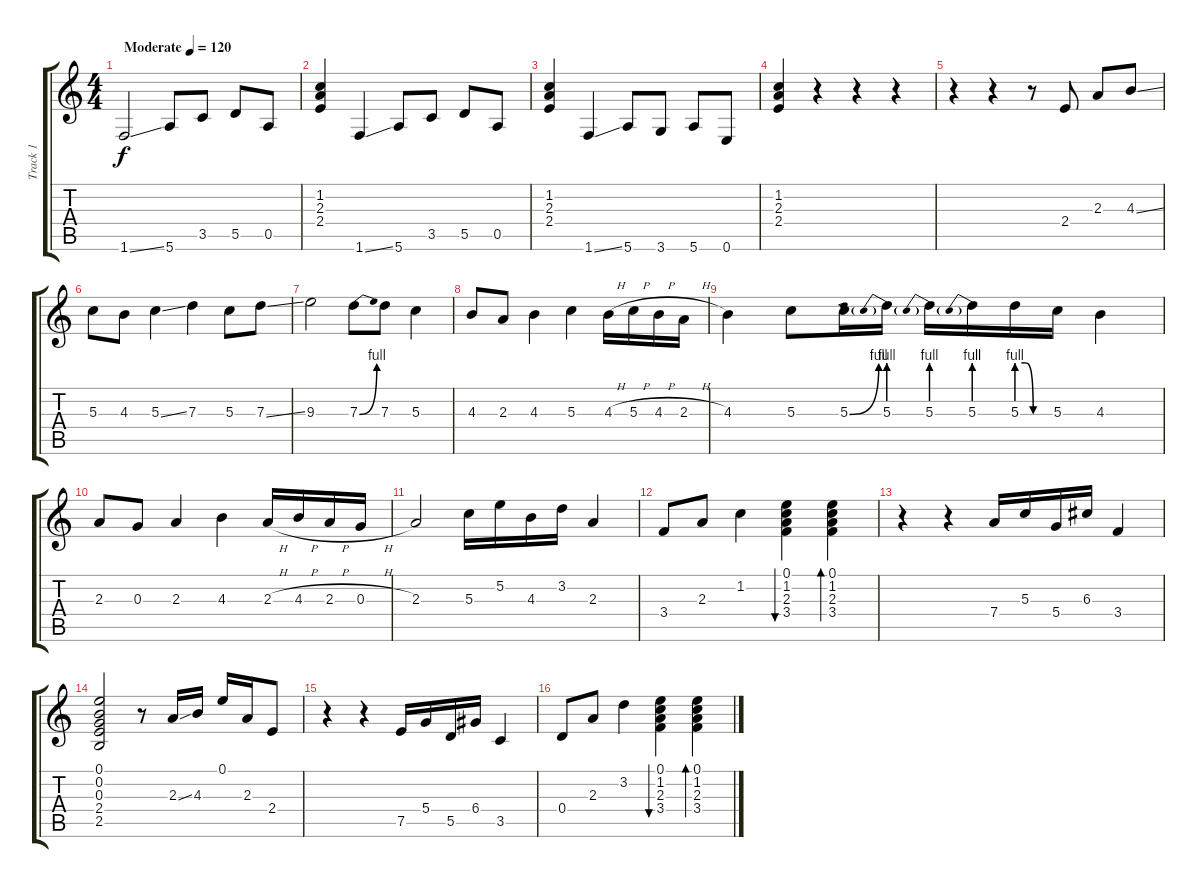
\track ("Track 1" "Track 1") {instrument electricguitarclean}
\staff {score tabs}
\tuning (E4 B3 G3 D3 A2 E2) {hide}
\ts (4 4)
\tempo (120 "Moderate")
\clef g2
\ks c
1.6{ss}.2{dy f instrument electricguitarclean} 5.6.8 3.5.8 5.5.8 0.5.8 |
(1.2 2.3 2.4).4 1.6{ss}.4 5.6.8 3.5.8 5.5.8 0.5.8 |
(1.2 2.3 2.4).4 1.6{ss}.4 5.6.8 3.6.8 5.6.8 0.6.8 |
(1.2 2.3 2.4).4 r.4 r.4 r.4 |
r.4 r.4 r.8 2.4.8 2.3.8 4.3{ss}.8 |
5.3.8 4.3.8 5.3{ss}.4 7.3.4 5.3.8 7.3{ss}.8 |
9.3.2 7.3{be (bend 0 0 60 4)}.8 7.3.8 5.3.4 |
4.3.8 2.3.8 4.3.4 5.3.4 4.3{h}.16 5.3{h}.16 4.3{h}.16 2.3{h}.16 |
4.3.4 5.3.8 5.3{be (bend 0 0 60 4)}.16 5.3{be (prebend 0 4 60 4)}.16 5.3{be (prebend 0 4 60 4)}.16 5.3{be (prebend 0 4 60 4)}.16 5.3{be (custom 0 4 15 4 30 0 60 0)}.16 5.3.16 4.3.4 |
2.3.8 0.3.8 2.3.4 4.3.4 2.3{h}.16 4.3{h}.16 2.3{h}.16 0.3{h}.16 |
2.3.2 5.3.16 5.2.16 4.3.16 3.2.16 2.3.4 |
3.4.8 2.3.8 1.2.4 (0.1 1.2 2.3 3.4).4{bu 60} (0.1 1.2 2.3 3.4).4{bd 60} |
r.4 r.4 7.4.16 5.3.16 5.4.16 6.3.16 3.4.4 |
(0.1 0.2 0.3 2.4 2.5).2 r.8 2.3{ss}.16 4.3.16 0.1.16 2.3.16 2.4.8 |
r.4 r.4 7.5.16 5.4.16 5.5.16 6.4.16 3.5.4 |
0.4.8 2.3.8 3.2.4 (0.1 1.2 2.3 3.4).4{bu 60} (0.1 1.2 2.3 3.4).4{bd 60}
